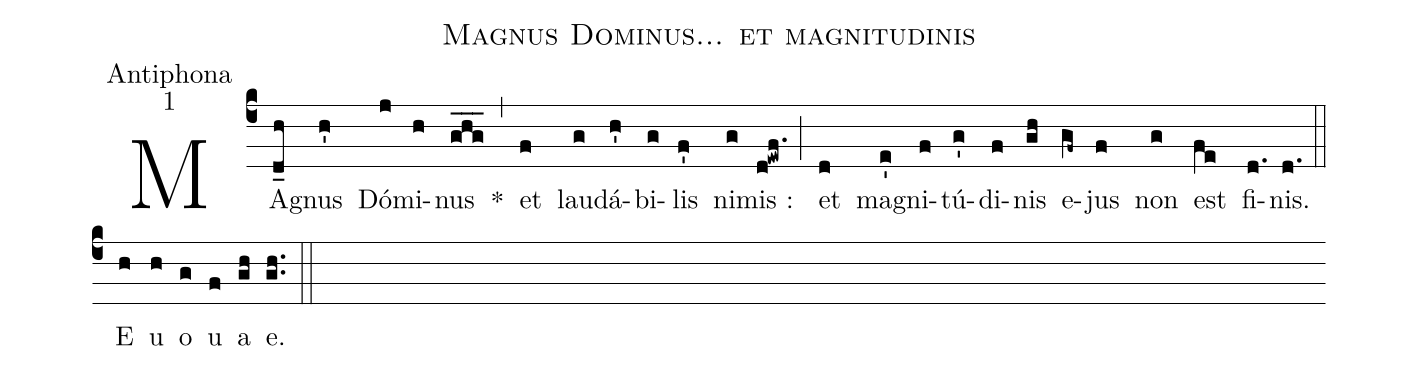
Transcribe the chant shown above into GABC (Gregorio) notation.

name:Magnus Dominus... et magnitudinis;
office-part:Antiphona;
mode:1;
%%
(c4) MA(d_h)gnus(h') Dó(j)mi(h)nus(ghg___) *(,) et(f) lau(g)dá(h')bi(g)lis(f') ni(g)mis :(d!ewf.) (;) et(d) ma(e')gni(f)tú(g')di(f)nis(gh) e(gf~)jus(f) non(g) est(fe) fi(d.)nis.(d.) (::) <eu>E(h) u(h) o(g) u(f) a(gh) e.</eu>(gh..) (::)
